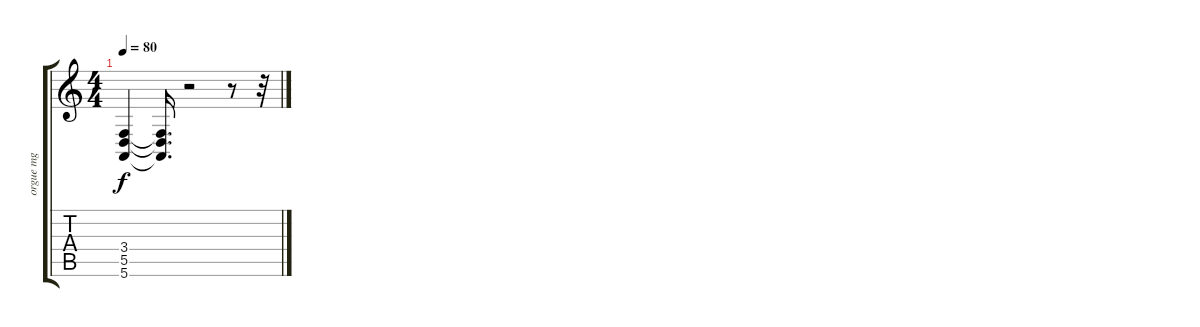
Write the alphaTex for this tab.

\track ("orgue mg" "orgue mg") {instrument churchorgan}
\staff {score tabs}
\tuning (E4 B3 G3 D3 A2 E2) {hide}
\ts (4 4)
\tempo 80
\clef g2
\ks c
(3.4 5.5 5.6).4{dy f} (3.4{t} 5.5{t} 5.6{t}).16{d} r.2 r.8 r.32
